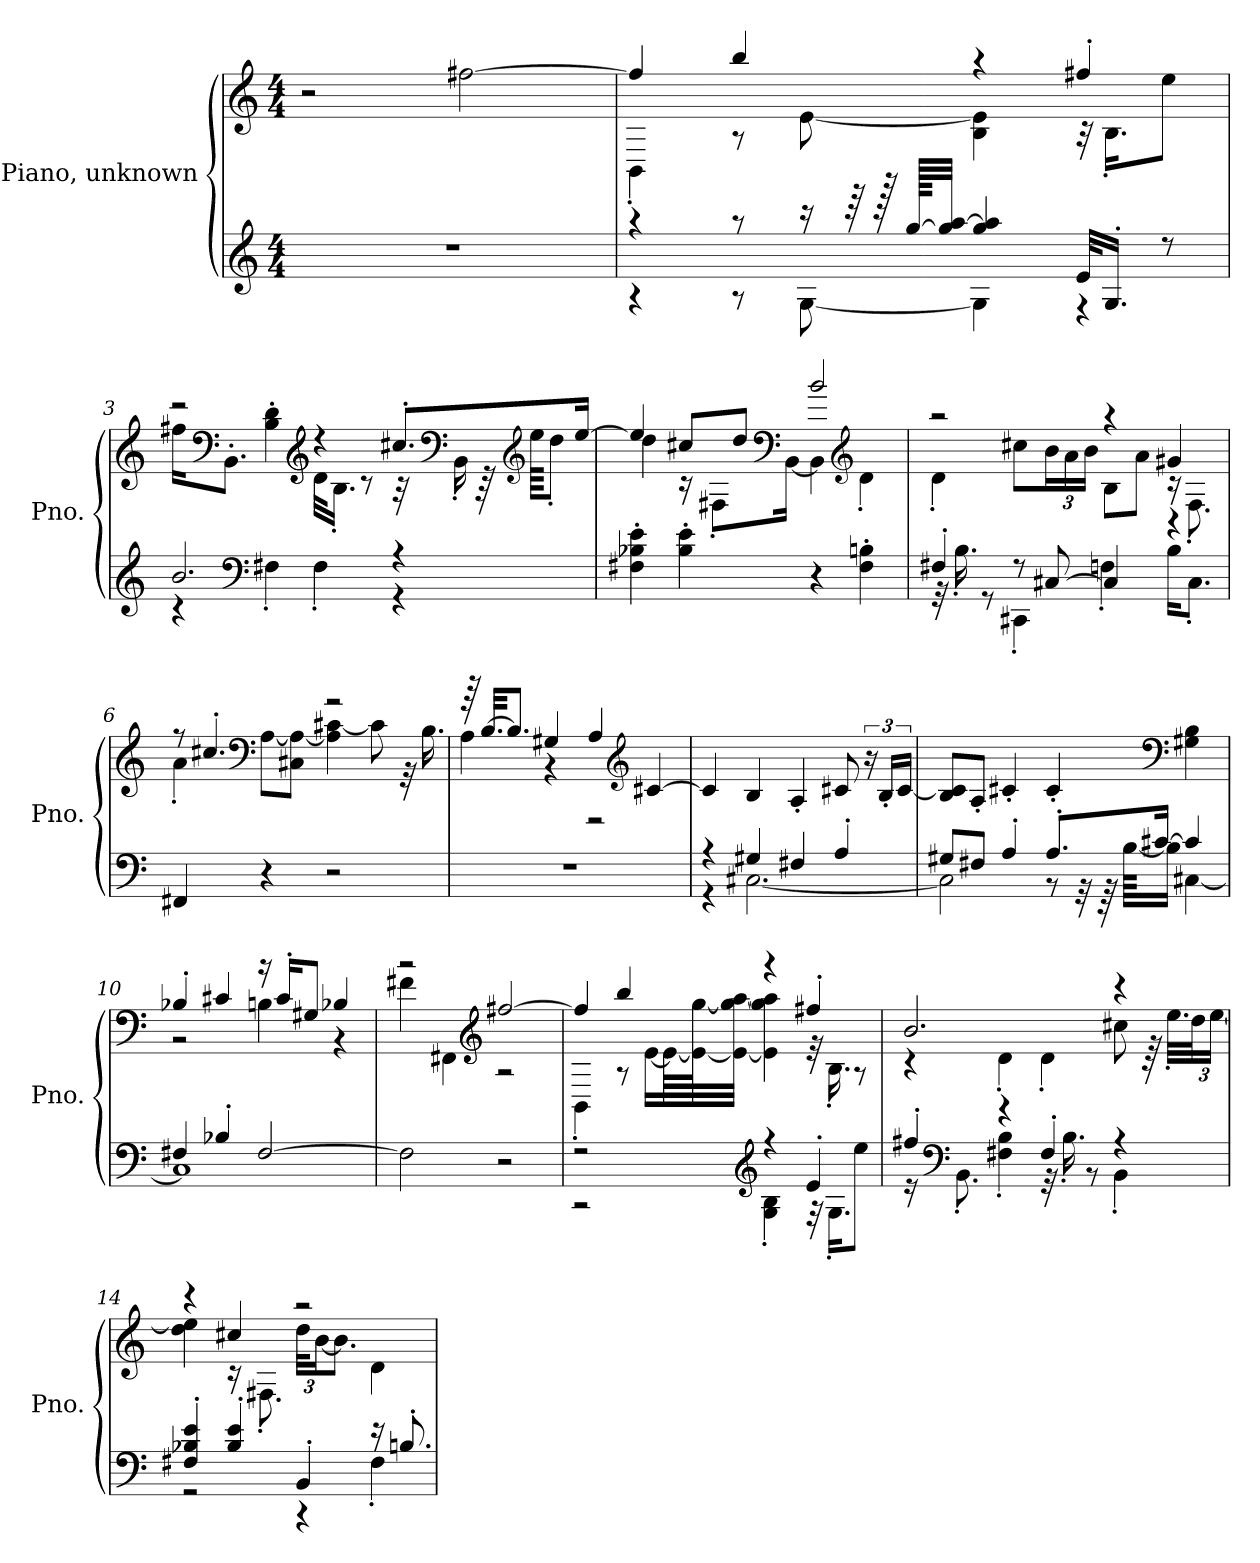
**kern	**kern
*part1	*part1
*staff2	*staff1
*I"Piano, unknown	*
*I'Pno.	*
*clefG2	*clefG2
*k[]	*k[]
*M4/4	*M4/4
*MM124	*MM124
=1	=1
1r	2r
.	[2ff#X\
=2	=2
*^	*^
4r	4r	4ff#/]	4BB'\
8r	8r	4bb/	8r
16r	[8G\	.	[8e\
64r	.	.	.
128r	.	.	.
[128gg/KKLLL	.	.	.
32gg/] [32aa/JJJ	.	.	.
4gg/ 4aa/]	4G\]	4r	4B\ 4e\]
32e/KLL	4r	4ff#X'/	32r
16.G'/JJ	.	.	16.B'\KL
8r	.	.	8ee\J
=3	=3	=3	=3
2.b/	4r	2r	16ff#X\KL
*	*	*clefF4	*
.	.	.	8.BB'\J
*clefF4	*	*	*
.	4F#X'\	.	4B\' 4d\'
*	*	*clefG2	*
.	4F#'\	4r	32d\KLL
.	.	.	16.B'\JJ
.	.	.	8r
4r	4r	8.cc#X'/L	32r
*	*	*clefF4	*
.	.	.	16BB'\
.	.	.	64r
*	*	*clefG2	*
.	.	.	64ee\KKKL
.	.	.	8dd'\J
.	.	[16ee/Jk	.
*v	*v	*	*
!!LO:LB:g=z	!!
=4	=4	=4
4F#X\' 4B-X\' 4e\'	4ee/]	4dd\
4B-\' 4e\'	8cc#X/L	16r
.	.	8F#X'\L
.	8dd/J	.
*	*clefF4	*
.	.	[16BB\Jk
4r	2b/	4BB\]
*	*clefG2	*
4F#\' 4Bn\'	.	4d'\
=5	=5	=5
*^	*	*
4F#X'/	32r	2r	4d'\
.	16.B'\	.	.
.	8r	.	.
8r	4CC#X'\	.	8cc#X\L
*	*	*	*Xbrackettup
[8C#X/	.	.	24b\L
.	.	.	24a\
.	.	.	24b\JJ
4C#/]	4Fn'\	4r	8B\L
.	.	.	8a\J
4r	16B\KL	4g#X/	16r
.	8.C#'\J	.	8.F'\
*v	*v	*	*
=6	=6	=6
4FF#X/	8r	4a'\
.	4.cc#X'/	.
*	*clefF4	*
4r	.	[8A\L
.	.	8C#X\ 8A\_J
2r	2r	4A\] [4c#X\
.	.	8c#\]
.	.	32r
.	.	16.B\
!!LO:LB:g=z	!!
=7	=7	=7
1r	64r	4A\
.	[32.B/KKL	.
.	8.B/J]	.
.	4G#X/	4r
.	4A/	2r
*	*clefG2	*
.	[4c#X/	.
*	*v	*v
=8	=8
*^	*
4r	4r	4c#/]
4G#X/	[2.C#X\	4B/
4F#X/	.	4A'/
4A'/	.	8c#X/
*	*	*brackettup
.	.	24r
.	.	24B'/LL
.	.	[24c#/JJ
=9	=9	=9
8G#X/L	2C#\]	8B/ 8c#/]L
8F#X/J	.	8A'/J
4A'/	.	4c#X'/
8.A'/L	8r	4c#'/
.	32r	.
.	64r	.
.	[64B\KKLL	.
[16c#X/Jk	16B\JJ]	.
*	*	*clefF4
4c#/]	[4C#X\	4G#X\ 4B\
!!LO:LB:g=z
=10	=10	=10
*	*	*^
4F#X/	1C#]	4B-X'/	2r
4B-X'/	.	4c#X/	.
[2F#/	.	16r	4Bn\
.	.	16c#'/KL	.
.	.	8G#X/J	.
.	.	4B-X/	4r
*v	*v	*	*
=11	=11	=11
2F#\]	2r	4f#X\
.	.	4FF#X\
*	*clefG2	*
2r	[2ff#X/	2r
=12	=12	=12
*^	*	*
2r	2r	4ff#/]	4BB'\
.	.	4bb/	8r
.	.	.	[16e\LL
.	.	.	64e\LL_
.	.	.	64e\_ [64gg\J
.	.	.	32e\_ 32gg\] [32aa\JJJ
*clefG2	*	*	*
4r	4G\' 4B\'	4r	4e\] 4gg\ 4aa\]
4e'/	32r	4ff#X'/	32r
.	16.G'\KL	.	16.B'\
.	8ee\J	.	8r
!!LO:LB:g=z	!!
=13	=13	=13	=13
4ff#X'/	16r	2.b/	4r
*clefF4	*	*	*
.	8.BB'\	.	.
4r	4F#X\' 4B\'	.	4d'\
4F#'/	32r	.	4d'\
.	16.B'\	.	.
.	8r	.	.
4r	4BB'\	4r	8cc#X\
.	.	.	64r
.	.	.	32.ee'\LLL
*	*	*	*Xbrackettup
.	.	.	48dd\J
.	.	.	[24ee\JJ
=14	=14	=14	=14
4F#X/' 4B-X/' 4e/'	2r	4r	4dd\ 4ee\]
4B-/' 4e/'	.	4cc#X/	16r
.	.	.	8.F#X'\
4BB'/	4r	2r	48dd\KLL
.	.	.	[24b\J
.	.	.	8.b\J]
16r	4F#'\	.	4d\
8.Bn'/	.	.	.
*v	*v	*	*
*	*v	*v
=	=
*-	*-
